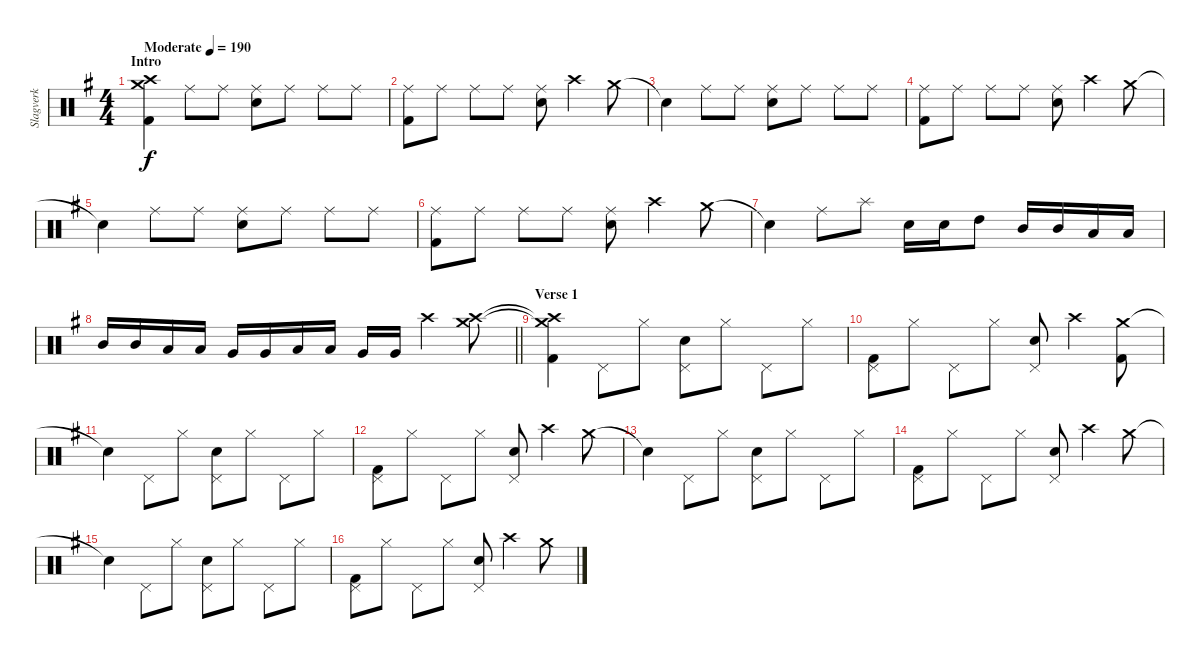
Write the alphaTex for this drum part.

\track ("Slagverk" "Slagverk") {instrument percussion}
\staff {score}
\articulation defaults
\ts (4 4)
\section ("" "Intro")
\tempo (190 "Moderate")
\clef neutral
\ks g
("Crash high (hit)" "Crash medium (hit)" "Kick (hit) 2").4{dy f} "Ride (middle)".8 "Ride (middle)".8 ("Ride (middle)" "Electric Snare (hit)").8 "Ride (middle)".8 "Ride (middle)".8 "Ride (middle)".8 |
("Ride (middle)" "Kick (hit) 2").8 "Ride (middle)".8 "Ride (middle)".8 "Ride (middle)".8 ("Ride (middle)" "Electric Snare (hit)").8 "Crash high (hit)".4 "Crash medium (hit)".8 |
"Snare (hit)"{t}.4 "Ride (middle)".8 "Ride (middle)".8 ("Ride (middle)" "Electric Snare (hit)").8 "Ride (middle)".8 "Ride (middle)".8 "Ride (middle)".8 |
("Ride (middle)" "Kick (hit) 2").8 "Ride (middle)".8 "Ride (middle)".8 "Ride (middle)".8 ("Ride (middle)" "Electric Snare (hit)").8 "Crash high (hit)".4 "Crash medium (hit)".8 |
"Snare (hit)"{t}.4 "Ride (middle)".8 "Ride (middle)".8 ("Ride (middle)" "Electric Snare (hit)").8 "Ride (middle)".8 "Ride (middle)".8 "Ride (middle)".8 |
("Ride (middle)" "Kick (hit) 2").8 "Ride (middle)".8 "Ride (middle)".8 "Ride (middle)".8 ("Ride (middle)" "Electric Snare (hit)").8 "Crash high (hit)".4 "Crash medium (hit)".8 |
"Snare (hit)"{t}.4 "Ride (middle)".8 "Splash (hit)".8 "Electric Snare (hit)".16 "Electric Snare (hit)".16 "High Tom (hit)".8 "Mid Tom (hit)".16 "Mid Tom (hit)".16 "Low Tom (hit)".16 "Low Tom (hit)".16 |
\barLineRight lightlight "Mid Tom (hit)".16 "Mid Tom (hit)".16 "Low Tom (hit)".16 "Low Tom (hit)".16 "Very Low Tom (hit)".16 "Very Low Tom (hit)".16 "Low Floor Tom (hit)".16 "Low Floor Tom (hit)".16 "Very Low Tom (hit)".16 "Very Low Tom (hit)".16 "Crash high (hit)".4
("Crash high (hit)" "Crash medium (hit)").8 |
\section ("" "Verse 1")
("Crash high (hit)"{t} "Crash medium (hit)"{t} "Kick (hit) 2").4 "Pedal Hi-Hat (hit)".8 "Hi-Hat (closed)".8 ("Pedal Hi-Hat (hit)" "Electric Snare (hit)").8 "Hi-Hat (closed)".8 "Pedal Hi-Hat (hit)".8 "Hi-Hat (closed)".8 |
("Pedal Hi-Hat (hit)" "Kick (hit) 2").8 "Hi-Hat (closed)".8 "Pedal Hi-Hat (hit)".8 "Hi-Hat (closed)".8 ("Pedal Hi-Hat (hit)" "Electric Snare (hit)").8 "Crash high (hit)".4 ("Crash medium (hit)" "Kick (hit) 2").8 |
"Snare (hit)"{t}.4 "Pedal Hi-Hat (hit)".8 "Hi-Hat (closed)".8 ("Pedal Hi-Hat (hit)" "Electric Snare (hit)").8 "Hi-Hat (closed)".8 "Pedal Hi-Hat (hit)".8 "Hi-Hat (closed)".8 |
("Pedal Hi-Hat (hit)" "Kick (hit) 2").8 "Hi-Hat (closed)".8 "Pedal Hi-Hat (hit)".8 "Hi-Hat (closed)".8 ("Pedal Hi-Hat (hit)" "Electric Snare (hit)").8 "Crash high (hit)".4 "Crash medium (hit)".8 |
"Snare (hit)"{t}.4 "Pedal Hi-Hat (hit)".8 "Hi-Hat (closed)".8 ("Pedal Hi-Hat (hit)" "Electric Snare (hit)").8 "Hi-Hat (closed)".8 "Pedal Hi-Hat (hit)".8 "Hi-Hat (closed)".8 |
("Pedal Hi-Hat (hit)" "Kick (hit) 2").8 "Hi-Hat (closed)".8 "Pedal Hi-Hat (hit)".8 "Hi-Hat (closed)".8 ("Pedal Hi-Hat (hit)" "Electric Snare (hit)").8 "Crash high (hit)".4 "Crash medium (hit)".8 |
"Snare (hit)"{t}.4 "Pedal Hi-Hat (hit)".8 "Hi-Hat (closed)".8 ("Pedal Hi-Hat (hit)" "Electric Snare (hit)").8 "Hi-Hat (closed)".8 "Pedal Hi-Hat (hit)".8 "Hi-Hat (closed)".8 |
("Pedal Hi-Hat (hit)" "Kick (hit) 2").8 "Hi-Hat (closed)".8 "Pedal Hi-Hat (hit)".8 "Hi-Hat (closed)".8 ("Pedal Hi-Hat (hit)" "Electric Snare (hit)").8 "Crash high (hit)".4 "Crash medium (hit)".8
